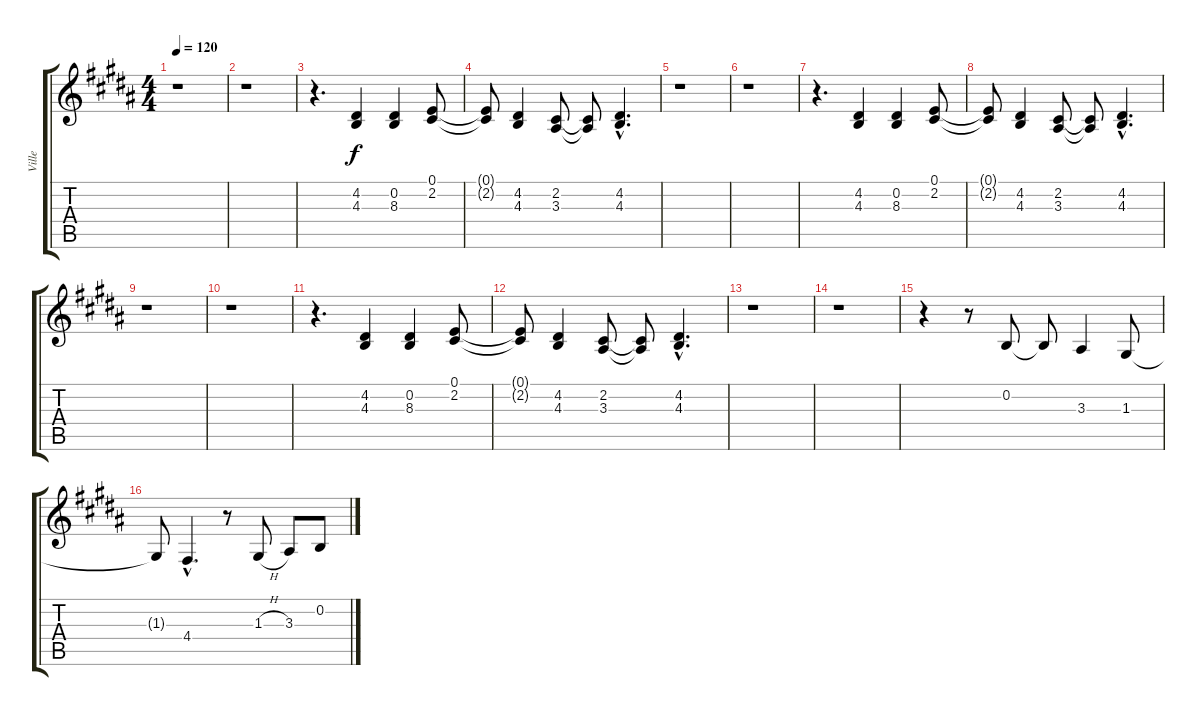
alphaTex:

\track ("Ville" "Ville") {instrument lead2sawtooth}
\staff {score tabs}
\tuning (E4 B3 G3 D3 A2 E2) {hide}
\ts (4 4)
\tempo 120
\clef g2
\ks b
r.1{dy f instrument lead2sawtooth} |
r.1 |
r.4{d} (4.2 4.3).4 (0.2 8.3).4 (0.1 2.2).8 |
(0.1{t} 2.2{t}).8 (4.2 4.3).4 (2.2 3.3).8 (2.2{t} 3.3{t}).8 (4.2{hac} 4.3{hac}).4{d} |
r.1 |
r.1 |
r.4{d} (4.2 4.3).4 (0.2 8.3).4 (0.1 2.2).8 |
(0.1{t} 2.2{t}).8 (4.2 4.3).4 (2.2 3.3).8 (2.2{t} 3.3{t}).8 (4.2{hac} 4.3{hac}).4{d} |
r.1 |
r.1 |
r.4{d} (4.2 4.3).4 (0.2 8.3).4 (0.1 2.2).8 |
(0.1{t} 2.2{t}).8 (4.2 4.3).4 (2.2 3.3).8 (2.2{t} 3.3{t}).8 (4.2{hac} 4.3{hac}).4{d} |
r.1 |
r.1 |
r.4 r.8 0.2.8 0.2{t}.8 3.3.4 1.3.8 |
1.3{t}.8 4.4{hac}.4{d} r.8 1.3{h}.8 3.3.8 0.2.8
